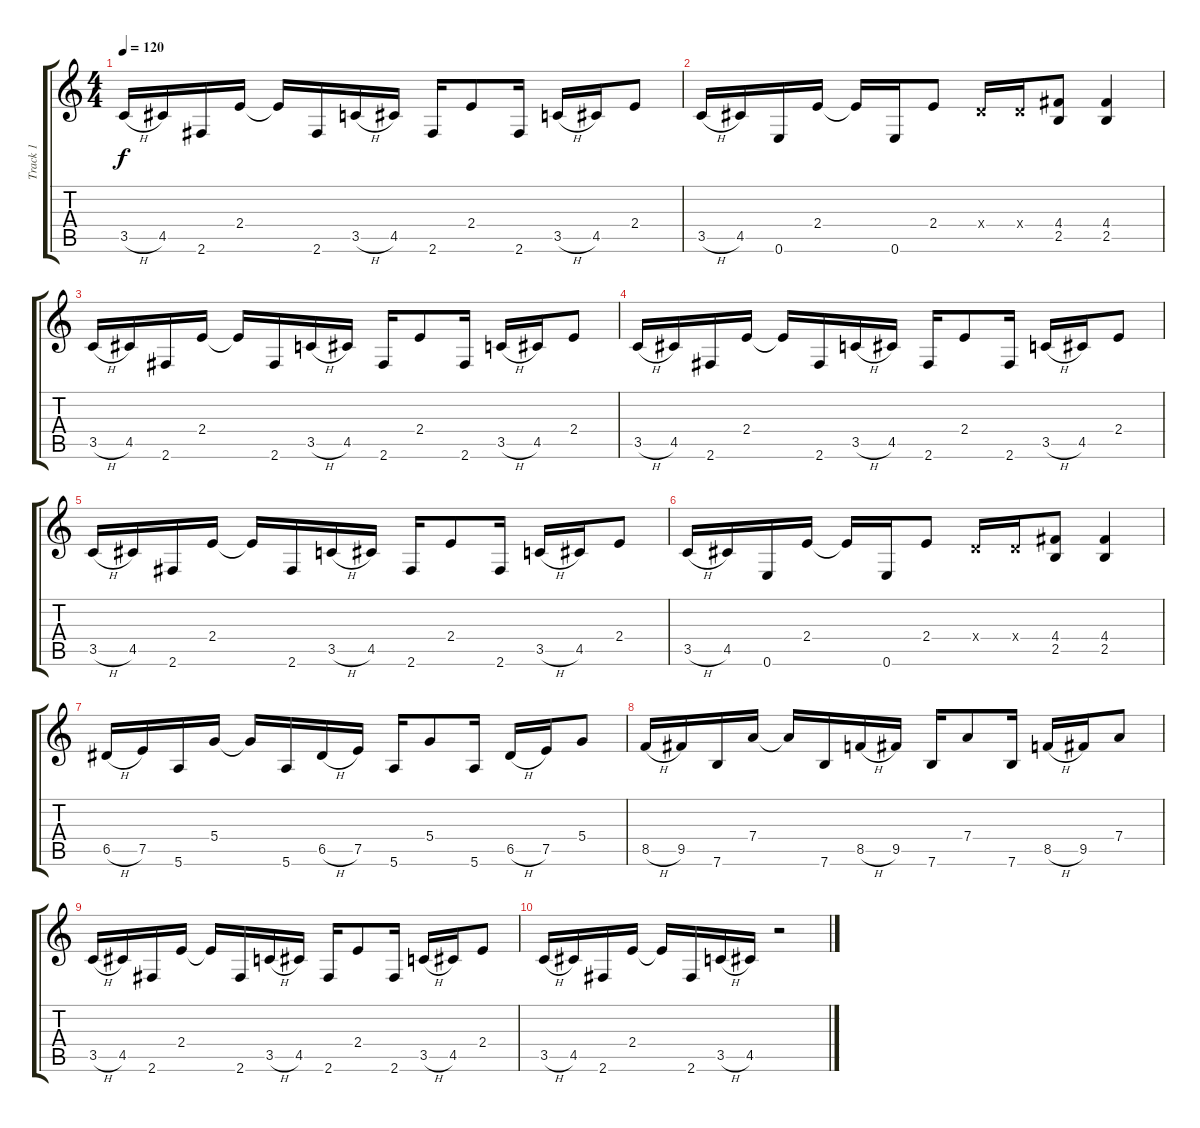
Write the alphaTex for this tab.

\track ("Track 1" "Track 1") {instrument overdrivenguitar}
\staff {score tabs}
\tuning (E4 B3 G3 D3 A2 E2) {hide}
\ts (4 4)
\tempo 120
\clef g2
\ks c
3.5{h}.16{dy f} 4.5.16 2.6.16 2.4.16 2.4{t}.16 2.6.16 3.5{h}.16 4.5.16 2.6.16 2.4.8 2.6.16 3.5{h}.16 4.5.16 2.4.8 |
3.5{h}.16 4.5.16 0.6.16 2.4.16 2.4{t}.16 0.6.16 2.4.8 0.4{x}.16 0.4{x}.16 (4.4 2.5).8 (4.4 2.5).4 |
3.5{h}.16 4.5.16 2.6.16 2.4.16 2.4{t}.16 2.6.16 3.5{h}.16 4.5.16 2.6.16 2.4.8 2.6.16 3.5{h}.16 4.5.16 2.4.8 |
3.5{h}.16 4.5.16 2.6.16 2.4.16 2.4{t}.16 2.6.16 3.5{h}.16 4.5.16 2.6.16 2.4.8 2.6.16 3.5{h}.16 4.5.16 2.4.8 |
3.5{h}.16 4.5.16 2.6.16 2.4.16 2.4{t}.16 2.6.16 3.5{h}.16 4.5.16 2.6.16 2.4.8 2.6.16 3.5{h}.16 4.5.16 2.4.8 |
3.5{h}.16 4.5.16 0.6.16 2.4.16 2.4{t}.16 0.6.16 2.4.8 0.4{x}.16 0.4{x}.16 (4.4 2.5).8 (4.4 2.5).4 |
6.5{h}.16 7.5.16 5.6.16 5.4.16 5.4{t}.16 5.6.16 6.5{h}.16 7.5.16 5.6.16 5.4.8 5.6.16 6.5{h}.16 7.5.16 5.4.8 |
8.5{h}.16 9.5.16 7.6.16 7.4.16 7.4{t}.16 7.6.16 8.5{h}.16 9.5.16 7.6.16 7.4.8 7.6.16 8.5{h}.16 9.5.16 7.4.8 |
3.5{h}.16 4.5.16 2.6.16 2.4.16 2.4{t}.16 2.6.16 3.5{h}.16 4.5.16 2.6.16 2.4.8 2.6.16 3.5{h}.16 4.5.16 2.4.8 |
3.5{h}.16 4.5.16 2.6.16 2.4.16 2.4{t}.16 2.6.16 3.5{h}.16 4.5.16 r.2
